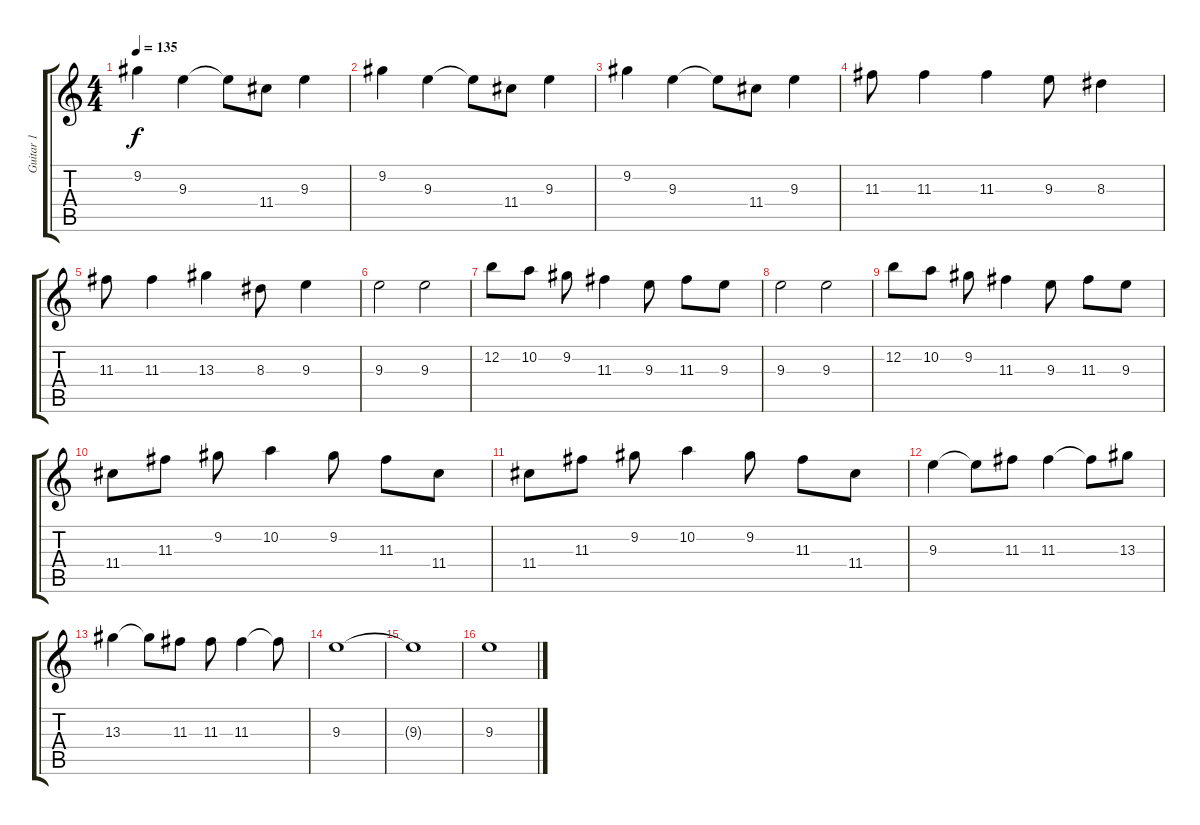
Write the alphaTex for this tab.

\track ("Guitar 1" "Guitar 1") {instrument distortionguitar}
\staff {score tabs}
\tuning (E4 B3 G3 D3 A2 D2) {hide}
\ts (4 4)
\tempo 135
\clef g2
\ks c
9.2.4{dy f} 9.3.4 9.3{t}.8 11.4.8 9.3.4 |
9.2.4 9.3.4 9.3{t}.8 11.4.8 9.3.4 |
9.2.4 9.3.4 9.3{t}.8 11.4.8 9.3.4 |
11.3.8 11.3.4 11.3.4 9.3.8 8.3.4 |
11.3.8 11.3.4 13.3.4 8.3.8 9.3.4 |
9.3.2 9.3.2 |
12.2.8 10.2.8 9.2.8 11.3.4 9.3.8 11.3.8 9.3.8 |
9.3.2 9.3.2 |
12.2.8 10.2.8 9.2.8 11.3.4 9.3.8 11.3.8 9.3.8 |
11.4.8 11.3.8 9.2.8 10.2.4 9.2.8 11.3.8 11.4.8 |
11.4.8 11.3.8 9.2.8 10.2.4 9.2.8 11.3.8 11.4.8 |
9.3.4 9.3{t}.8 11.3.8 11.3.4 11.3{t}.8 13.3.8 |
13.3.4 13.3{t}.8 11.3.8 11.3.8 11.3.4 11.3{t}.8 |
9.3.1 |
9.3{t}.1 |
9.3.1
